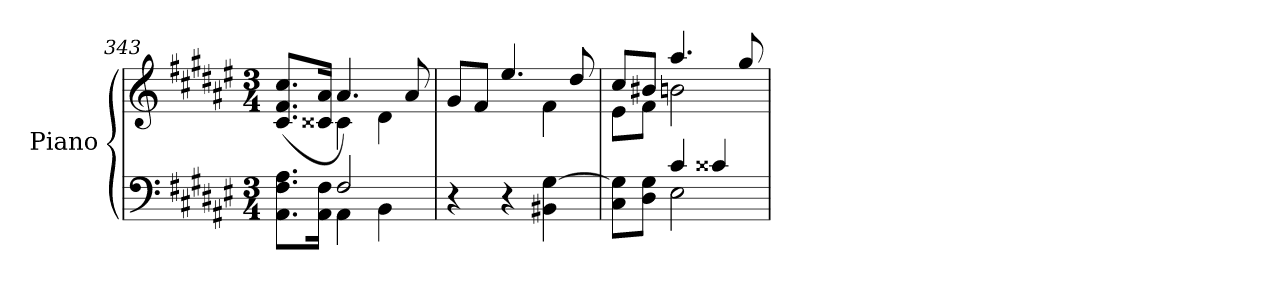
**kern	**kern
*part1	*part1
*staff2	*staff1
*I"Piano	*
*I'Pno	*
*clefF4	*clefG2
*k[f#c#g#d#a#e#]	*k[f#c#g#d#a#e#]
*M3/4	*M3/4
=343	=343
*^	*^
8.AA#\ 8.F#\ 8.A#\L	4ryy	(<8.c#/ 8.f#/ 8.cc#/L	4ryy
16AA#\ 16F#\Jk	.	16c##X/ 16a#/Jk	.
2F#/	4AA#\	4.a#/)	4c##\
.	4BB\	.	4d#\
.	.	8a#/	.
*v	*v	*	*
=344	=344	=344
4r	8g#/L	2ryy
.	8f#/J	.
4r	4.ee#/	.
4BB#X\ [4G#\	.	4f#\
.	8dd#/	.
=345	=345	=345
*^	*	*
8C#\ 8G#\]L	4ryy	8cc#/L	8e#\L
8D#\ 8G#\J	.	8b#X/J	8f#\J
4c#/	2E#\	4.aa#/	2bn\
4c##X/	.	.	.
.	.	8gg#/	.
*v	*v	*	*
*	*v	*v
=	=
*-	*-
